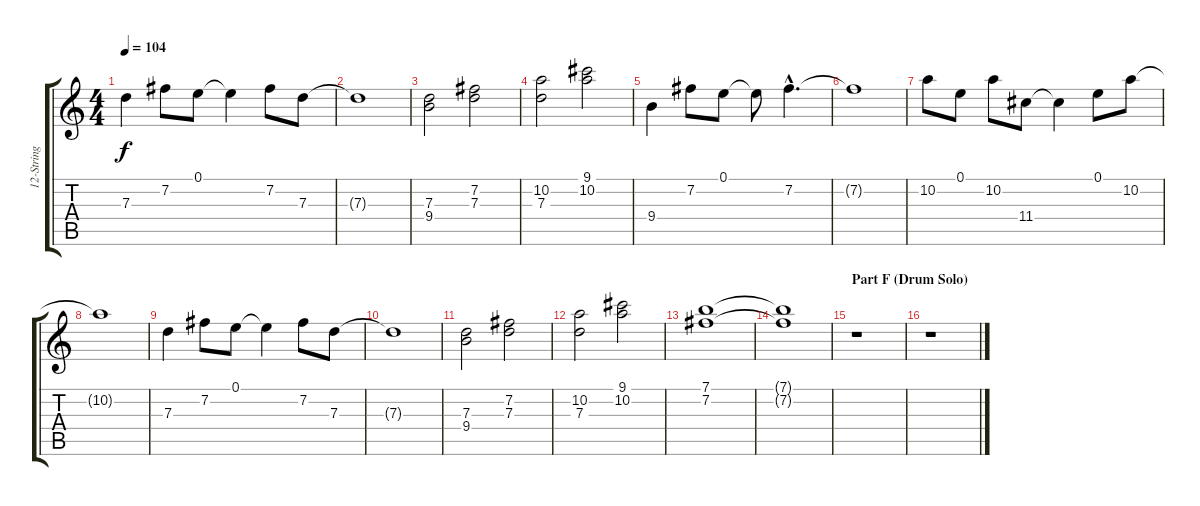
\track ("12-String Guitar II (support)" "12-String ") {instrument distortionguitar}
\staff {score tabs}
\tuning (E4 B3 G3 D3 A2 E2) {hide}
\ts (4 4)
\tempo 104
\clef g2
\ks c
7.3.4{dy f} 7.2.8 0.1.8 0.1{t}.4 7.2.8 7.3.8 |
7.3{t}.1 |
(7.3 9.4).2 (7.2 7.3).2 |
(10.2 7.3).2 (9.1 10.2).2 |
9.4.4 7.2.8 0.1.8 0.1{t}.8 7.2{hac}.4{d} |
7.2{t}.1 |
10.2.8 0.1.8 10.2.8 11.4.8 11.4{t}.4 0.1.8 10.2.8 |
10.2{t}.1 |
7.3.4 7.2.8 0.1.8 0.1{t}.4 7.2.8 7.3.8 |
7.3{t}.1 |
(7.3 9.4).2 (7.2 7.3).2 |
(10.2 7.3).2 (9.1 10.2).2 |
(7.1 7.2).1 |
(7.1{t} 7.2{t}).1 |
\section ("" "Part F (Drum Solo)")
r.1 |
r.1
